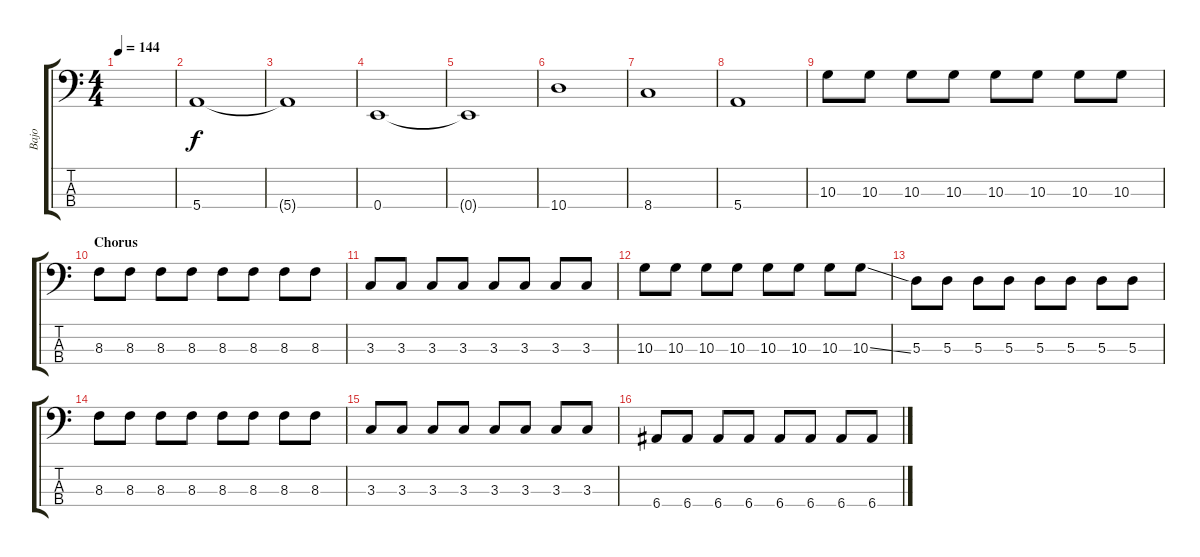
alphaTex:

\track ("Bajo" "Bajo") {instrument slapbass2}
\staff {score tabs}
\tuning (G2 D2 A1 E1) {hide}
\ts (4 4)
\tempo 144
\clef f4
\ks c
|
5.4.1 |
5.4{t}.1 |
0.4.1 |
0.4{t}.1 |
10.4.1 |
8.4.1 |
5.4.1 |
10.3.8 10.3.8 10.3.8 10.3.8 10.3.8 10.3.8 10.3.8 10.3.8 |
\section ("" "Chorus")
8.3.8 8.3.8 8.3.8 8.3.8 8.3.8 8.3.8 8.3.8 8.3.8 |
3.3.8 3.3.8 3.3.8 3.3.8 3.3.8 3.3.8 3.3.8 3.3.8 |
10.3.8 10.3.8 10.3.8 10.3.8 10.3.8 10.3.8 10.3.8 10.3{ss}.8 |
5.3.8 5.3.8 5.3.8 5.3.8 5.3.8 5.3.8 5.3.8 5.3.8 |
8.3.8 8.3.8 8.3.8 8.3.8 8.3.8 8.3.8 8.3.8 8.3.8 |
3.3.8 3.3.8 3.3.8 3.3.8 3.3.8 3.3.8 3.3.8 3.3.8 |
6.4.8 6.4.8 6.4.8 6.4.8 6.4.8 6.4.8 6.4.8 6.4.8
